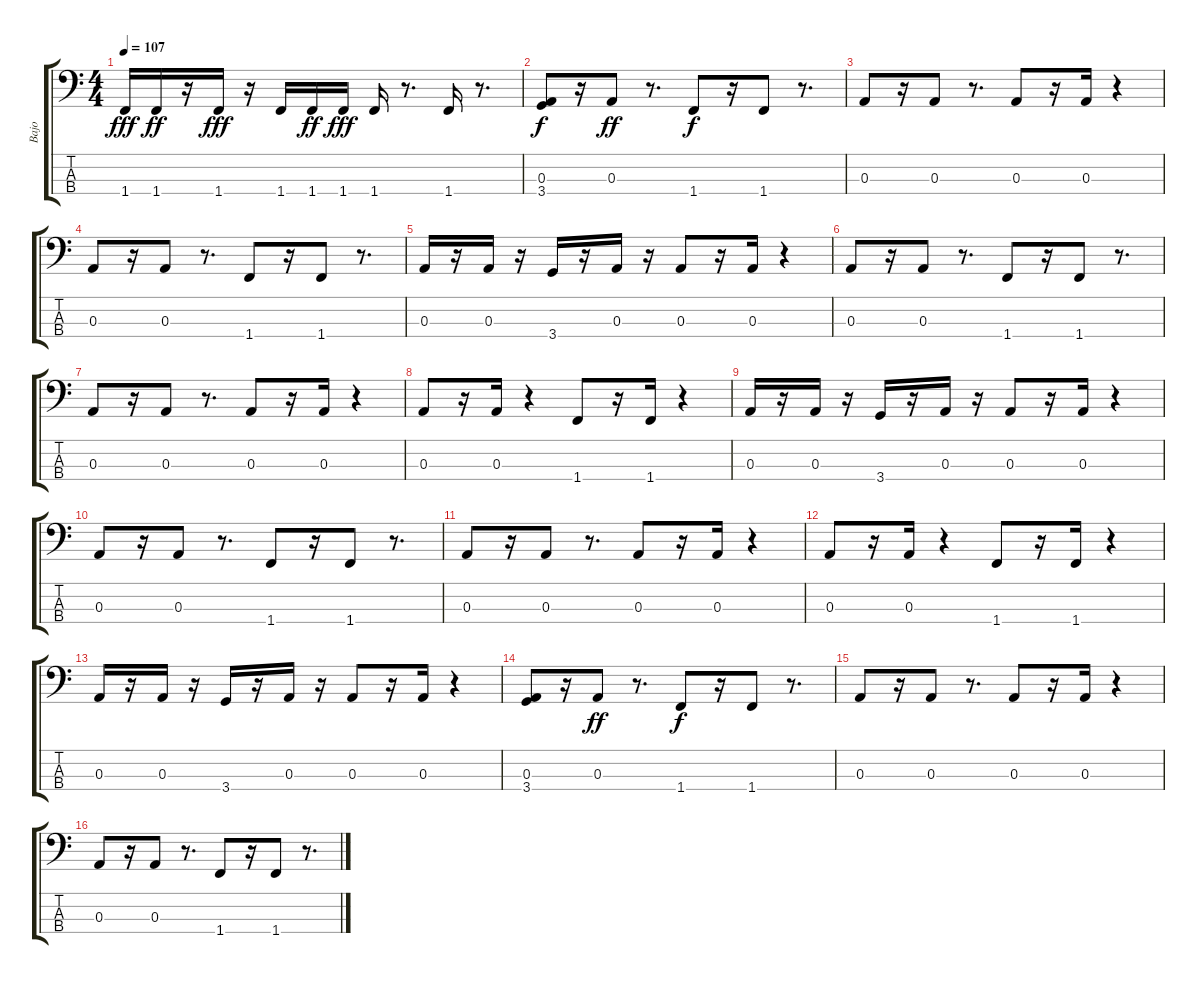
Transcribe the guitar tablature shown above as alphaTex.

\track ("Bajo" "Bajo") {instrument synthbass1}
\staff {score tabs}
\tuning (G2 D2 A1 E1) {hide}
\ts (4 4)
\tempo 107
\clef f4
\ks c
1.4.16{dy fff} 1.4.16{dy ff} r.16 1.4.16{dy fff} r.16 1.4.16 1.4.16{dy ff} 1.4.16{dy fff} 1.4.16 r.8{d} 1.4.16 r.8{d} |
(0.3 3.4).8{dy f} r.16 0.3.8{dy ff} r.8{d} 1.4.8{dy f} r.16 1.4.8 r.8{d} |
0.3.8 r.16 0.3.8 r.8{d} 0.3.8 r.16 0.3.16 r.4 |
0.3.8 r.16 0.3.8 r.8{d} 1.4.8 r.16 1.4.8 r.8{d} |
0.3.16 r.16 0.3.16 r.16 3.4.16 r.16 0.3.16 r.16 0.3.8 r.16 0.3.16 r.4 |
0.3.8 r.16 0.3.8 r.8{d} 1.4.8 r.16 1.4.8 r.8{d} |
0.3.8 r.16 0.3.8 r.8{d} 0.3.8 r.16 0.3.16 r.4 |
0.3.8 r.16 0.3.16 r.4 1.4.8 r.16 1.4.16 r.4 |
0.3.16 r.16 0.3.16 r.16 3.4.16 r.16 0.3.16 r.16 0.3.8 r.16 0.3.16 r.4 |
0.3.8 r.16 0.3.8 r.8{d} 1.4.8 r.16 1.4.8 r.8{d} |
0.3.8 r.16 0.3.8 r.8{d} 0.3.8 r.16 0.3.16 r.4 |
0.3.8 r.16 0.3.16 r.4 1.4.8 r.16 1.4.16 r.4 |
0.3.16 r.16 0.3.16 r.16 3.4.16 r.16 0.3.16 r.16 0.3.8 r.16 0.3.16 r.4 |
(0.3 3.4).8 r.16 0.3.8{dy ff} r.8{d} 1.4.8{dy f} r.16 1.4.8 r.8{d} |
0.3.8 r.16 0.3.8 r.8{d} 0.3.8 r.16 0.3.16 r.4 |
0.3.8 r.16 0.3.8 r.8{d} 1.4.8 r.16 1.4.8 r.8{d}
